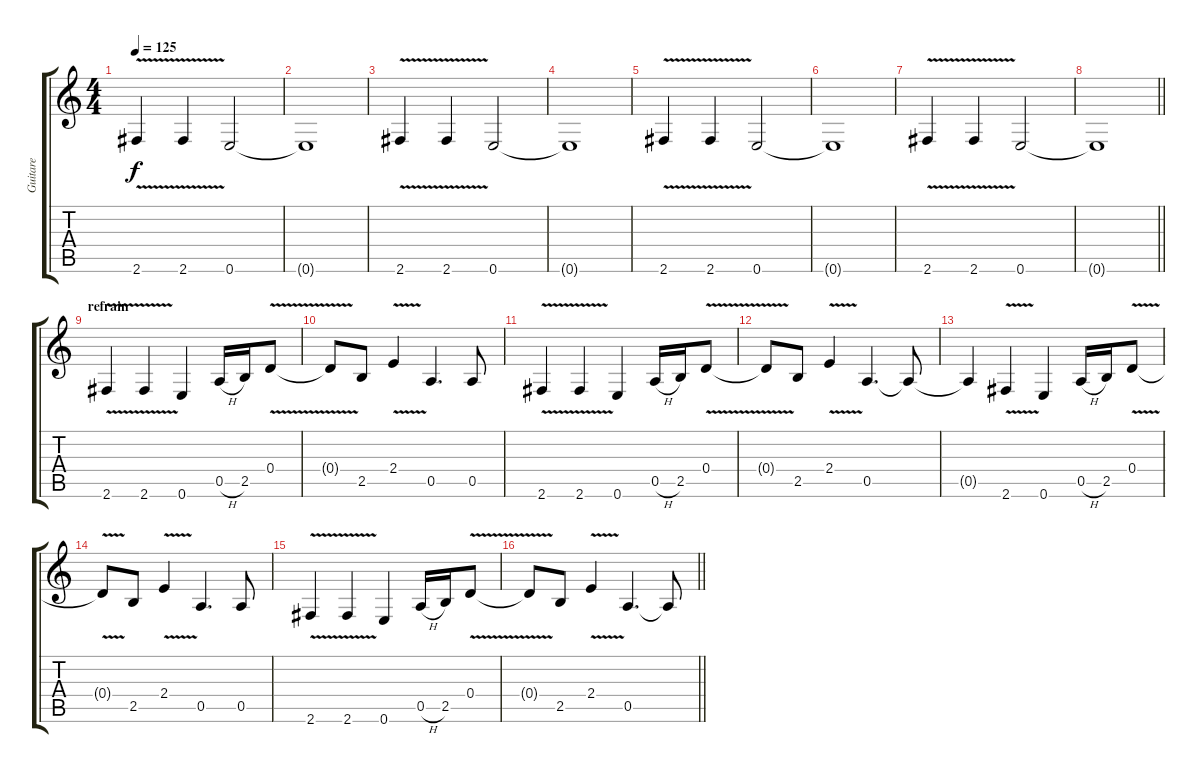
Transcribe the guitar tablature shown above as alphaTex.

\track ("Guitare" "Guitare") {instrument acousticguitarsteel}
\staff {score tabs}
\tuning (E4 B3 G3 D3 A2 E2) {hide}
\ts (4 4)
\tempo 125
\clef g2
\ks c
2.6{v}.4{dy f} 2.6{v}.4 0.6.2 |
0.6{t}.1 |
2.6{v}.4 2.6{v}.4 0.6.2 |
0.6{t}.1 |
2.6{v}.4 2.6{v}.4 0.6.2 |
0.6{t}.1 |
2.6{v}.4 2.6{v}.4 0.6.2 |
\barLineRight lightlight
0.6{t}.1 |
\section ("" "refrain")
2.6{v}.4 2.6{v}.4 0.6.4 0.5{h}.16 2.5.16 0.4{v}.8 |
0.4{t}.8 2.5.8 2.4{v}.4 0.5.4{d} 0.5.8 |
2.6{v}.4 2.6{v}.4 0.6.4 0.5{h}.16 2.5.16 0.4{v}.8 |
0.4{t}.8 2.5.8 2.4{v}.4 0.5.4{d} 0.5{t}.8 |
0.5{t}.4 2.6{v}.4 0.6.4 0.5{h}.16 2.5.16 0.4{v}.8 |
0.4{t}.8 2.5.8 2.4{v}.4 0.5.4{d} 0.5.8 |
2.6{v}.4 2.6{v}.4 0.6.4 0.5{h}.16 2.5.16 0.4{v}.8 |
\barLineRight lightlight
0.4{t}.8 2.5.8 2.4{v}.4 0.5.4{d} 0.5{t}.8
